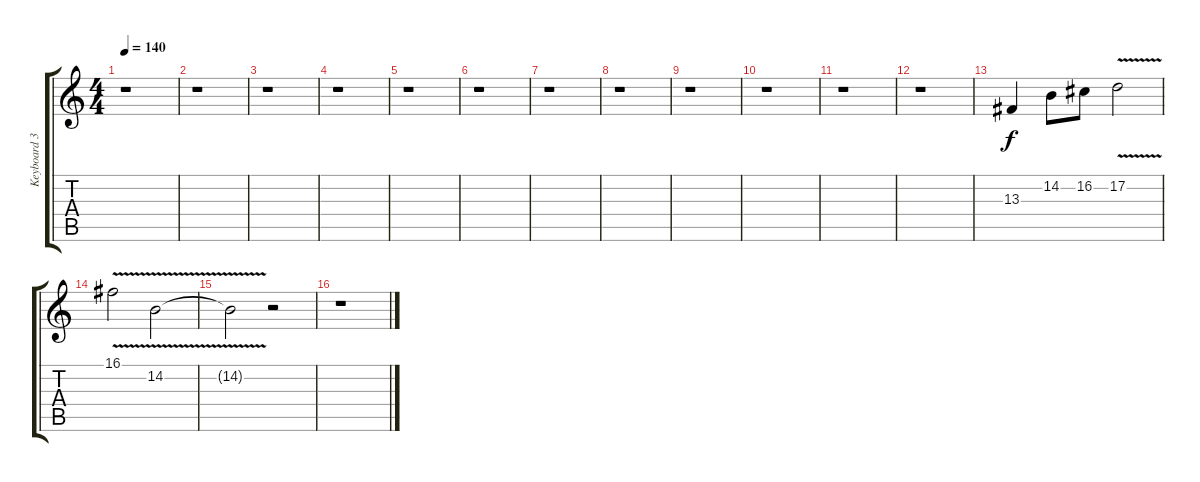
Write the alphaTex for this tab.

\track ("Keyboard 3" "Keyboard 3") {instrument pad4choir}
\staff {score tabs}
\tuning (D4 A3 F3 C3 G2 D2) {hide}
\ts (4 4)
\tempo 140
\clef g2
\ks c
r.1{dy f} |
r.1 |
r.1 |
r.1 |
r.1 |
r.1 |
r.1 |
r.1 |
r.1 |
r.1 |
r.1 |
r.1{volume 6} |
13.3.4 14.2.8 16.2.8 17.2{v}.2 |
16.1{v}.2 14.2{v}.2{volume 4} |
14.2{v t}.2 r.2{volume 1} |
r.1{volume 6}
